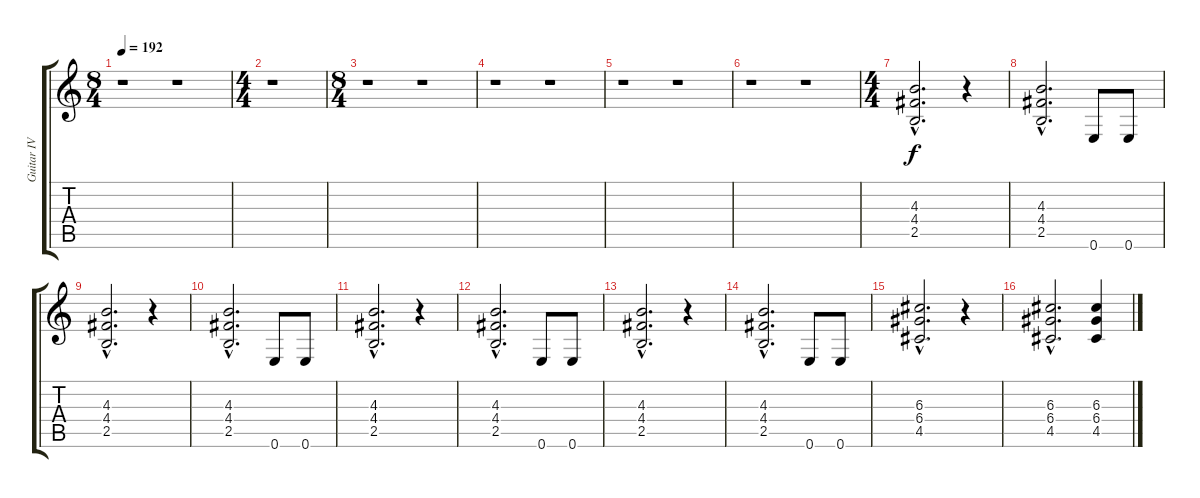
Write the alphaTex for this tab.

\track ("Guitar IV" "Guitar IV") {instrument distortionguitar}
\staff {score tabs}
\tuning (E4 B3 G3 D3 A2 E2) {hide}
\ts (8 4)
\tempo 192
\clef g2
\ks c
r.1{dy f} r.1 |
\ts (4 4)
r.1 |
\ts (8 4)
r.1 r.1 |
r.1 r.1 |
r.1 r.1 |
r.1 r.1 |
\ts (4 4)
(4.3{hac} 4.4{hac} 2.5{hac}).2{d volume 12} r.4 |
(4.3{hac} 4.4{hac} 2.5{hac}).2{d} 0.6.8 0.6.8 |
(4.3{hac} 4.4{hac} 2.5{hac}).2{d} r.4 |
(4.3{hac} 4.4{hac} 2.5{hac}).2{d} 0.6.8 0.6.8 |
(4.3{hac} 4.4{hac} 2.5{hac}).2{d} r.4 |
(4.3{hac} 4.4{hac} 2.5{hac}).2{d} 0.6.8 0.6.8 |
(4.3{hac} 4.4{hac} 2.5{hac}).2{d} r.4 |
(4.3{hac} 4.4{hac} 2.5{hac}).2{d} 0.6.8 0.6.8 |
(6.3{hac} 6.4{hac} 4.5{hac}).2{d} r.4 |
(6.3{hac} 6.4{hac} 4.5{hac}).2{d} (6.3 6.4 4.5).4
